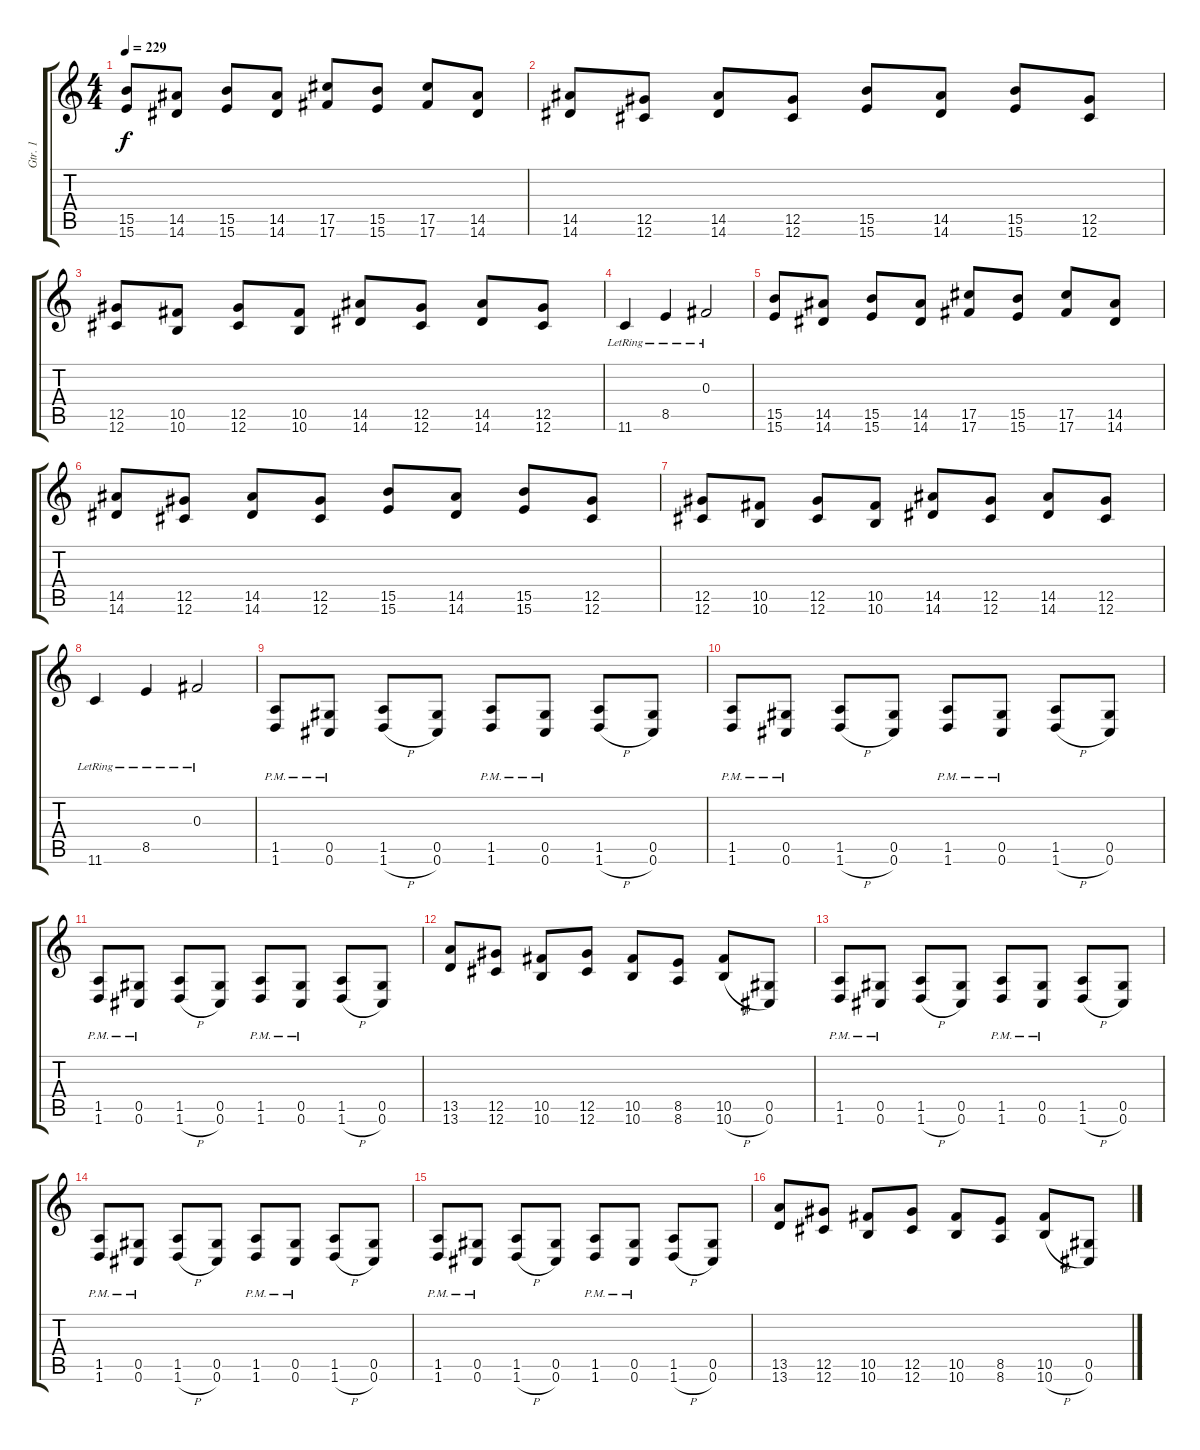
\track ("Gtr. 1" "Gtr. 1") {instrument distortionguitar}
\staff {score tabs}
\tuning (Eb4 Bb3 Gb3 Db3 Ab2 Db2) {hide}
\ts (4 4)
\tempo 229
\clef g2
\ks c
(15.5 15.6).8{dy f} (14.5 14.6).8 (15.5 15.6).8 (14.5 14.6).8 (17.5 17.6).8 (15.5 15.6).8 (17.5 17.6).8 (14.5 14.6).8 |
(14.5 14.6).8 (12.5 12.6).8 (14.5 14.6).8 (12.5 12.6).8 (15.5 15.6).8 (14.5 14.6).8 (15.5 15.6).8 (12.5 12.6).8 |
(12.5 12.6).8 (10.5 10.6).8 (12.5 12.6).8 (10.5 10.6).8 (14.5 14.6).8 (12.5 12.6).8 (14.5 14.6).8 (12.5 12.6).8 |
11.6{lr}.4 8.5{lr}.4 0.3{lr}.2 |
(15.5 15.6).8 (14.5 14.6).8 (15.5 15.6).8 (14.5 14.6).8 (17.5 17.6).8 (15.5 15.6).8 (17.5 17.6).8 (14.5 14.6).8 |
(14.5 14.6).8 (12.5 12.6).8 (14.5 14.6).8 (12.5 12.6).8 (15.5 15.6).8 (14.5 14.6).8 (15.5 15.6).8 (12.5 12.6).8 |
(12.5 12.6).8 (10.5 10.6).8 (12.5 12.6).8 (10.5 10.6).8 (14.5 14.6).8 (12.5 12.6).8 (14.5 14.6).8 (12.5 12.6).8 |
11.6{lr}.4 8.5{lr}.4 0.3{lr}.2 |
(1.5{pm} 1.6{pm}).8 (0.5{pm} 0.6{pm}).8 (1.5 1.6{h}).8 (0.5 0.6).8 (1.5{pm} 1.6{pm}).8 (0.5{pm} 0.6{pm}).8 (1.5 1.6{h}).8 (0.5 0.6).8 |
(1.5{pm} 1.6{pm}).8 (0.5{pm} 0.6{pm}).8 (1.5 1.6{h}).8 (0.5 0.6).8 (1.5{pm} 1.6{pm}).8 (0.5{pm} 0.6{pm}).8 (1.5 1.6{h}).8 (0.5 0.6).8 |
(1.5{pm} 1.6{pm}).8 (0.5{pm} 0.6{pm}).8 (1.5 1.6{h}).8 (0.5 0.6).8 (1.5{pm} 1.6{pm}).8 (0.5{pm} 0.6{pm}).8 (1.5 1.6{h}).8 (0.5 0.6).8 |
(13.5 13.6).8 (12.5 12.6).8 (10.5 10.6).8 (12.5 12.6).8 (10.5 10.6).8 (8.5 8.6).8 (10.5 10.6{h}).8 (0.5 0.6).8 |
(1.5{pm} 1.6{pm}).8 (0.5{pm} 0.6{pm}).8 (1.5 1.6{h}).8 (0.5 0.6).8 (1.5{pm} 1.6{pm}).8 (0.5{pm} 0.6{pm}).8 (1.5 1.6{h}).8 (0.5 0.6).8 |
(1.5{pm} 1.6{pm}).8 (0.5{pm} 0.6{pm}).8 (1.5 1.6{h}).8 (0.5 0.6).8 (1.5{pm} 1.6{pm}).8 (0.5{pm} 0.6{pm}).8 (1.5 1.6{h}).8 (0.5 0.6).8 |
(1.5{pm} 1.6{pm}).8 (0.5{pm} 0.6{pm}).8 (1.5 1.6{h}).8 (0.5 0.6).8 (1.5{pm} 1.6{pm}).8 (0.5{pm} 0.6{pm}).8 (1.5 1.6{h}).8 (0.5 0.6).8 |
(13.5 13.6).8 (12.5 12.6).8 (10.5 10.6).8 (12.5 12.6).8 (10.5 10.6).8 (8.5 8.6).8 (10.5 10.6{h}).8 (0.5 0.6).8
